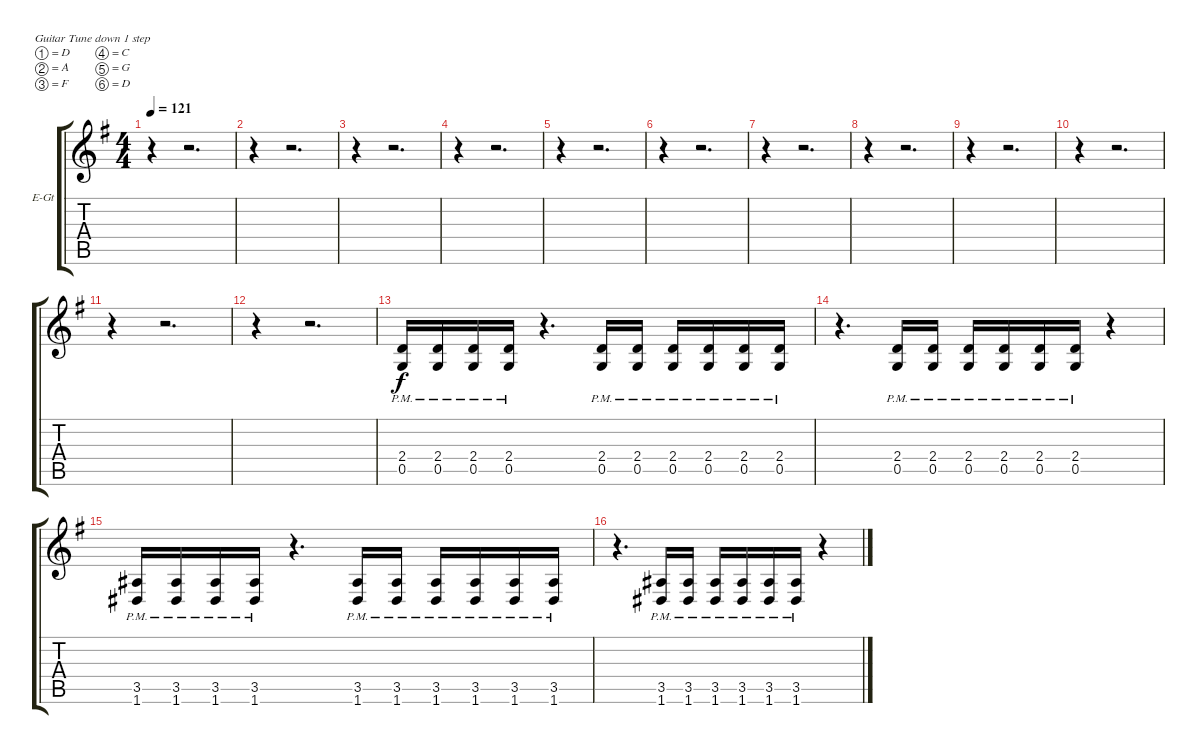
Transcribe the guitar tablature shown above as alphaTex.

\bracketExtendMode groupsimilarinstruments
\firstSystemTrackNameOrientation horizontal
\otherSystemsTrackNameOrientation horizontal
\track ("Steven Solos" "E-Gt") {instrument overdrivenguitar}
\staff {score tabs}
\tuning (D4 A3 F3 C3 G2 D2)
\ts (4 4)
\tempo 121
\clef g2
\scale
0.333333
\ks g
r.4{dy f} r.2{d} |
\scale
0.333333 r.4 r.2{d} |
\scale
0.333333 r.4 r.2{d} |
\scale
0.333333 r.4 r.2{d} |
\scale
0.333333 r.4 r.2{d} |
\scale
0.333333 r.4 r.2{d} |
\scale
0.333333 r.4 r.2{d} |
\scale
0.333333 r.4 r.2{d} |
\scale
0.333333 r.4 r.2{d} |
\scale
0.333333 r.4 r.2{d} |
\scale
0.333333 r.4 r.2{d} |
\scale
0.333333 r.4 r.2{d} |
\scale
0.333333 (2.4{pm} 0.5{pm}).16 (2.4{pm} 0.5{pm}).16 (2.4{pm} 0.5{pm}).16 (2.4{pm} 0.5{pm}).16 r.4{d} (2.4{pm} 0.5{pm}).16 (2.4{pm} 0.5{pm}).16 (2.4{pm} 0.5{pm}).16 (2.4{pm} 0.5{pm}).16 (2.4{pm} 0.5{pm}).16 (2.4{pm} 0.5{pm}).16 |
\scale
0.333333 r.4{d} (2.4{pm} 0.5{pm}).16 (2.4{pm} 0.5{pm}).16 (2.4{pm} 0.5{pm}).16 (2.4{pm} 0.5{pm}).16 (2.4{pm} 0.5{pm}).16 (2.4{pm} 0.5{pm}).16 r.4 |
\scale
0.333333 (3.5{pm} 1.6{pm}).16 (3.5{pm} 1.6{pm}).16 (3.5{pm} 1.6{pm}).16 (3.5{pm} 1.6{pm}).16 r.4{d} (3.5{pm} 1.6{pm}).16 (3.5{pm} 1.6{pm}).16 (3.5{pm} 1.6{pm}).16 (3.5{pm} 1.6{pm}).16 (3.5{pm} 1.6{pm}).16 (3.5{pm} 1.6{pm}).16 |
\scale
0.333333 r.4{d} (3.5{pm} 1.6{pm}).16 (3.5{pm} 1.6{pm}).16 (3.5{pm} 1.6{pm}).16 (3.5{pm} 1.6{pm}).16 (3.5{pm} 1.6{pm}).16 (3.5{pm} 1.6{pm}).16 r.4
